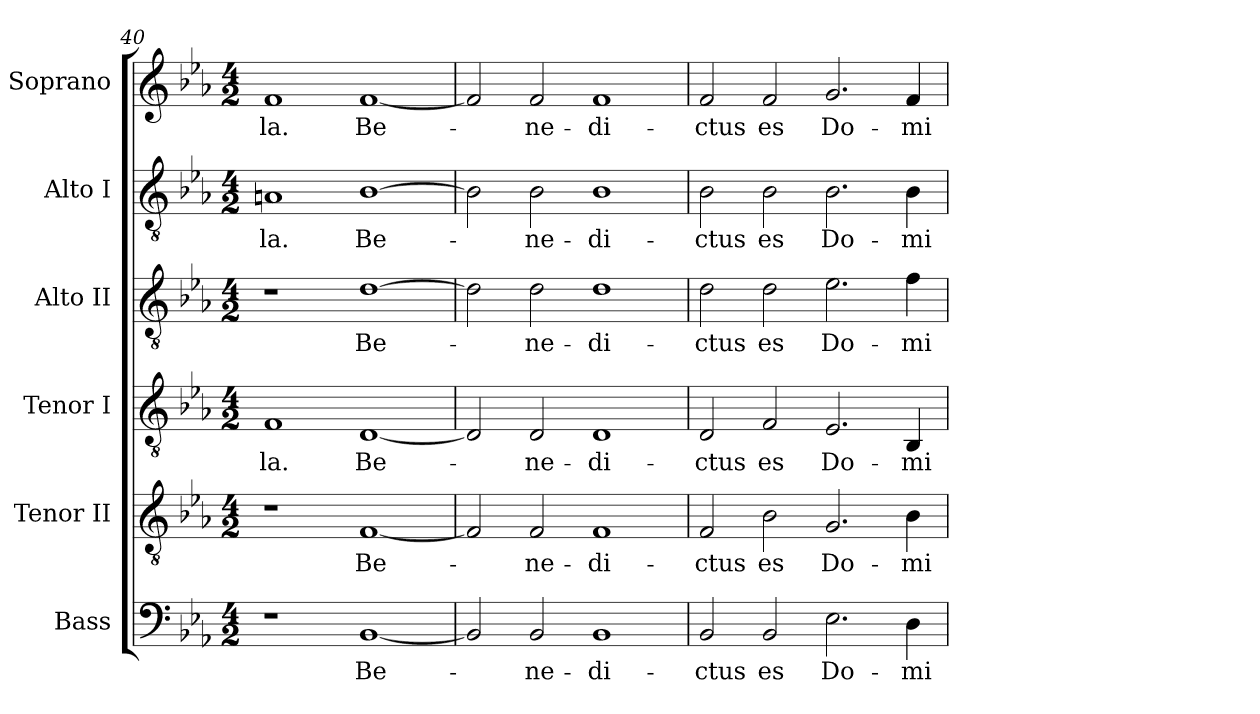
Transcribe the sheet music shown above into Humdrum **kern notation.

**kern	**text	**kern	**text	**kern	**text	**kern	**text	**kern	**text	**kern	**text
*part6	*part6	*part5	*part5	*part4	*part4	*part3	*part3	*part2	*part2	*part1	*part1
*staff6	*staff6	*staff5	*staff5	*staff4	*staff4	*staff3	*staff3	*staff2	*staff2	*staff1	*staff1
*I"Bass	*	*I"Tenor II	*	*I"Tenor I	*	*I"Alto II	*	*I"Alto I	*	*I"Soprano	*
*I'B	*	*	*	*I'T	*	*I'A	*	*	*	*	*
*clefF4	*	*clefGv2	*	*clefGv2	*	*clefGv2	*	*clefGv2	*	*clefG2	*
*k[b-e-a-]	*	*k[b-e-a-]	*	*k[b-e-a-]	*	*k[b-e-a-]	*	*k[b-e-a-]	*	*k[b-e-a-]	*
*E-:	*	*E-:	*	*E-:	*	*E-:	*	*E-:	*	*E-:	*
*M4/2	*	*M4/2	*	*M4/2	*	*M4/2	*	*M4/2	*	*M4/2	*
=40	=40	=40	=40	=40	=40	=40	=40	=40	=40	=40	=40
!	!	!	!	!	!LO:LY:b:color=#000000	!	!	!	!	!	!
!	!	!	!	!	!	!	!	!	!LO:LY:b:color=#000000	!	!
!	!	!	!	!	!	!	!	!	!	!	!LO:LY:b:color=#000000
1r	.	1r	.	1Fi	-la.	1r	.	1Ani	-la.	1fi	-la.
!	!LO:LY:b:color=#000000	!	!	!	!	!	!	!	!	!	!
!	!	!	!LO:LY:b:color=#000000	!	!	!	!	!	!	!	!
!	!	!	!	!	!LO:LY:b:color=#000000	!	!	!	!	!	!
!	!	!	!	!	!	!	!LO:LY:b:color=#000000	!	!	!	!
!	!	!	!	!	!	!	!	!	!LO:LY:b:color=#000000	!	!
!	!	!	!	!	!	!	!	!	!	!	!LO:LY:b:color=#000000
[<1BB-i	Be-	[<1Fi	Be-	[<1Di	Be-	[>1di	Be-	[>1B-i	Be-	[<1fi	Be-
=41	=41	=41	=41	=41	=41	=41	=41	=41	=41	=41	=41
2BB-i/]	.	2Fi/]	.	2Di/]	.	2di\]	.	2B-i\]	.	2fi/]	.
!	!LO:LY:b:color=#000000	!	!	!	!	!	!	!	!	!	!
!	!	!	!LO:LY:b:color=#000000	!	!	!	!	!	!	!	!
!	!	!	!	!	!LO:LY:b:color=#000000	!	!	!	!	!	!
!	!	!	!	!	!	!	!LO:LY:b:color=#000000	!	!	!	!
!	!	!	!	!	!	!	!	!	!LO:LY:b:color=#000000	!	!
!	!	!	!	!	!	!	!	!	!	!	!LO:LY:b:color=#000000
2BB-i/	-ne-	2Fi/	-ne-	2Di/	-ne-	2di\	-ne-	2B-i\	-ne-	2fi/	-ne-
!	!LO:LY:b:color=#000000	!	!	!	!	!	!	!	!	!	!
!	!	!	!LO:LY:b:color=#000000	!	!	!	!	!	!	!	!
!	!	!	!	!	!LO:LY:b:color=#000000	!	!	!	!	!	!
!	!	!	!	!	!	!	!LO:LY:b:color=#000000	!	!	!	!
!	!	!	!	!	!	!	!	!	!LO:LY:b:color=#000000	!	!
!	!	!	!	!	!	!	!	!	!	!	!LO:LY:b:color=#000000
1BB-i	-di-	1Fi	-di-	1Di	-di-	1di	-di-	1B-i	-di-	1fi	-di-
=42	=42	=42	=42	=42	=42	=42	=42	=42	=42	=42	=42
!	!LO:LY:b:color=#000000	!	!	!	!	!	!	!	!	!	!
!	!	!	!LO:LY:b:color=#000000	!	!	!	!	!	!	!	!
!	!	!	!	!	!LO:LY:b:color=#000000	!	!	!	!	!	!
!	!	!	!	!	!	!	!LO:LY:b:color=#000000	!	!	!	!
!	!	!	!	!	!	!	!	!	!LO:LY:b:color=#000000	!	!
!	!	!	!	!	!	!	!	!	!	!	!LO:LY:b:color=#000000
2BB-i/	-ctus	2Fi/	-ctus	2Di/	-ctus	2di\	-ctus	2B-i\	-ctus	2fi/	-ctus
!	!LO:LY:b:color=#000000	!	!	!	!	!	!	!	!	!	!
!	!	!	!LO:LY:b:color=#000000	!	!	!	!	!	!	!	!
!	!	!	!	!	!LO:LY:b:color=#000000	!	!	!	!	!	!
!	!	!	!	!	!	!	!LO:LY:b:color=#000000	!	!	!	!
!	!	!	!	!	!	!	!	!	!LO:LY:b:color=#000000	!	!
!	!	!	!	!	!	!	!	!	!	!	!LO:LY:b:color=#000000
2BB-i/	es	2B-i\	es	2Fi/	es	2di\	es	2B-i\	es	2fi/	es
!	!LO:LY:b:color=#000000	!	!	!	!	!	!	!	!	!	!
!	!	!	!LO:LY:b:color=#000000	!	!	!	!	!	!	!	!
!	!	!	!	!	!LO:LY:b:color=#000000	!	!	!	!	!	!
!	!	!	!	!	!	!	!LO:LY:b:color=#000000	!	!	!	!
!	!	!	!	!	!	!	!	!	!LO:LY:b:color=#000000	!	!
!	!	!	!	!	!	!	!	!	!	!	!LO:LY:b:color=#000000
2.E-i\	Do-	2.Gi/	Do-	2.E-i/	Do-	2.e-i\	Do-	2.B-i\	Do-	2.gi/	Do-
!	!LO:LY:b:color=#000000	!	!	!	!	!	!	!	!	!	!
!	!	!	!LO:LY:b:color=#000000	!	!	!	!	!	!	!	!
!	!	!	!	!	!LO:LY:b:color=#000000	!	!	!	!	!	!
!	!	!	!	!	!	!	!LO:LY:b:color=#000000	!	!	!	!
!	!	!	!	!	!	!	!	!	!LO:LY:b:color=#000000	!	!
!	!	!	!	!	!	!	!	!	!	!	!LO:LY:b:color=#000000
4Di\	-mi-	4B-i\	-mi-	4BB-i/	-mi-	4fi\	-mi-	4B-i\	-mi-	4fi/	-mi-
=	=	=	=	=	=	=	=	=	=	=	=
*-	*-	*-	*-	*-	*-	*-	*-	*-	*-	*-	*-
